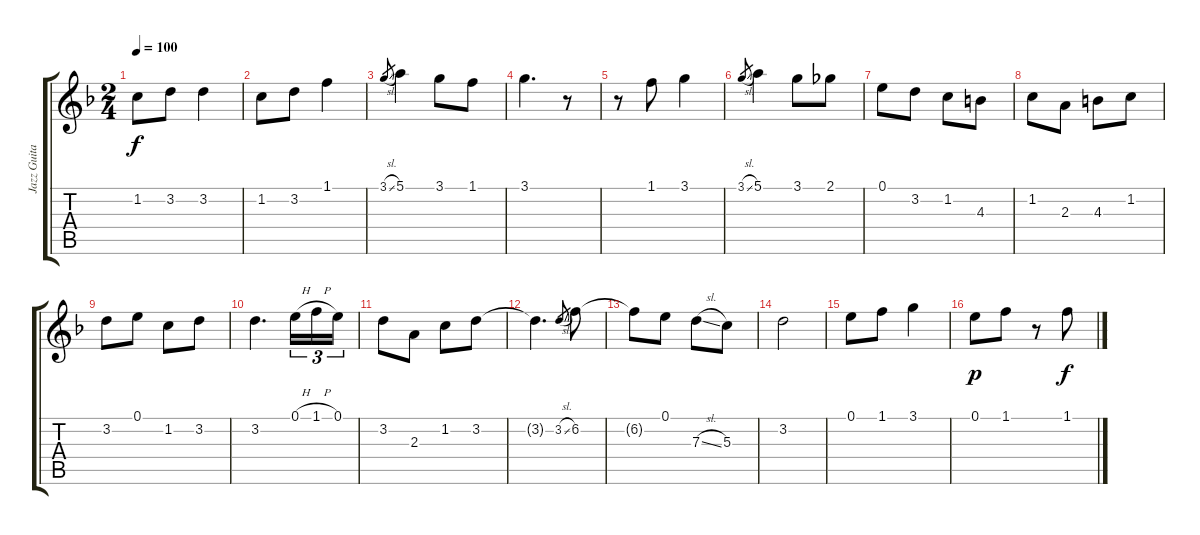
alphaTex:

\track ("Jazz Guitar" "Jazz Guita") {instrument electricguitarjazz}
\staff {score tabs}
\tuning (E4 B3 G3 D3 A2 E2) {hide}
\ts (2 4)
\tempo 100
\clef g2
\ks dminor
1.2.8{dy f} 3.2.8 3.2.4 |
1.2.8 3.2.8 1.1.4 |
3.1{sl}.8{gr} 5.1.4 3.1.8 1.1.8 |
3.1.4{d} r.8 |
r.8 1.1.8 3.1.4 |
3.1{sl}.8{gr} 5.1.4 3.1.8 2.1.8 |
0.1.8 3.2.8 1.2.8 4.3.8 |
1.2.8 2.3.8 4.3.8 1.2.8 |
3.2.8 0.1.8 1.2.8 3.2.8 |
3.2.4{d} 0.1{h}.16{tu (3 2)} 1.1{h}.16{tu (3 2)} 0.1.16{tu (3 2)} |
3.2.8 2.3.8 1.2.8 3.2.8 |
3.2{t}.4{d} 3.2{sl}.8{gr} 6.2.8 |
6.2{t}.8 0.1.8 7.3{sl}.8 5.3.8 |
3.2.2 |
0.1.8 1.1.8 3.1.4 |
0.1.8{dy p} 1.1.8 r.8 1.1.8{dy f}
